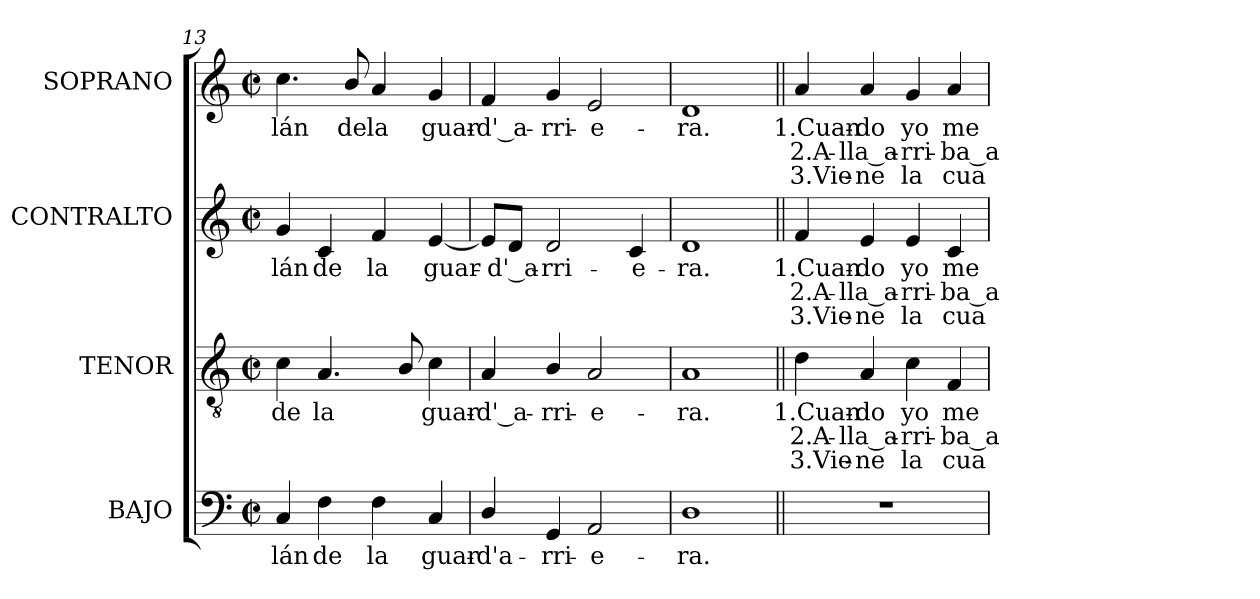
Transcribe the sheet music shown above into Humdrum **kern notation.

**kern	**text	**kern	**text	**text	**text	**kern	**text	**text	**text	**kern	**text	**text	**text
*part4	*part4	*part3	*part3	*part3	*part3	*part2	*part2	*part2	*part2	*part1	*part1	*part1	*part1
*staff4	*staff4	*staff3	*staff3	*staff3	*staff3	*staff2	*staff2	*staff2	*staff2	*staff1	*staff1	*staff1	*staff1
*I"BAJO	*	*I"TENOR	*	*	*	*I"CONTRALTO	*	*	*	*I"SOPRANO	*	*	*
*I'B.	*	*I'T.	*	*	*	*I'A.	*	*	*	*I'S.	*	*	*
*clefF4	*	*clefGv2	*	*	*	*clefG2	*	*	*	*clefG2	*	*	*
*	*	*ITrd7c12	*	*	*	*	*	*	*	*	*	*	*
*k[]	*	*k[]	*	*	*	*k[]	*	*	*	*k[]	*	*	*
*C:	*	*C:	*	*	*	*C:	*	*	*	*C:	*	*	*
*M2/2	*	*M2/2	*	*	*	*M2/2	*	*	*	*M2/2	*	*	*
*met(c|)	*	*met(c|)	*	*	*	*met(c|)	*	*	*	*met(c|)	*	*	*
=13	=13	=13	=13	=13	=13	=13	=13	=13	=13	=13	=13	=13	=13
!	!LO:LY:b:color=#000000	!	!	!	!	!	!	!	!	!	!	!	!
!	!	!	!LO:LY:b:color=#000000	!	!	!	!	!	!	!	!	!	!
!	!	!	!	!	!	!	!LO:LY:b:color=#000000	!	!	!	!	!	!
!	!	!	!	!	!	!	!	!	!	!	!LO:LY:b:color=#000000	!	!
4Ci/	-lán	4Ci\	de	.	.	4gi/	-lán	.	.	4.cci\	-lán	.	.
!	!LO:LY:b:color=#000000	!	!	!	!	!	!	!	!	!	!	!	!
!	!	!	!LO:LY:b:color=#000000	!	!	!	!	!	!	!	!	!	!
!	!	!	!	!	!	!	!LO:LY:b:color=#000000	!	!	!	!	!	!
4Fi\	de	4.AAi/	la	.	.	4ci/	de	.	.	.	.	.	.
!	!	!	!	!	!	!	!	!	!	!	!LO:LY:b:color=#000000	!	!
.	.	.	.	.	.	.	.	.	.	8bi/	de	.	.
!	!LO:LY:b:color=#000000	!	!	!	!	!	!	!	!	!	!	!	!
!	!	!	!	!	!	!	!LO:LY:b:color=#000000	!	!	!	!	!	!
!	!	!	!	!	!	!	!	!	!	!	!LO:LY:b:color=#000000	!	!
4Fi\	la	.	.	.	.	4fi/	la	.	.	4ai/	la	.	.
.	.	8BBi/	.	.	.	.	.	.	.	.	.	.	.
!	!LO:LY:b:color=#000000	!	!	!	!	!	!	!	!	!	!	!	!
!	!	!	!LO:LY:b:color=#000000	!	!	!	!	!	!	!	!	!	!
!	!	!	!	!	!	!	!LO:LY:b:color=#000000	!	!	!	!	!	!
!	!	!	!	!	!	!	!	!	!	!	!LO:LY:b:color=#000000	!	!
4Ci/	guar-	4Ci\	guar-	.	.	[4ei/	guar-	.	.	4gi/	guar-	.	.
=14	=14	=14	=14	=14	=14	=14	=14	=14	=14	=14	=14	=14	=14
!	!LO:LY:b:color=#000000	!	!	!	!	!	!	!	!	!	!	!	!
!	!	!	!LO:LY:b:color=#000000	!	!	!	!	!	!	!	!	!	!
!	!	!	!	!	!	!	!	!	!	!	!LO:LY:b:color=#000000	!	!
4Di/	-d'a-	4AAi/	-d'_a-	.	.	8ei/L]	.	.	.	4fi/	-d'_a-	.	.
!	!	!	!	!	!	!	!LO:LY:b:color=#000000	!	!	!	!	!	!
.	.	.	.	.	.	8di/J	-d'_a-	.	.	.	.	.	.
!	!LO:LY:b:color=#000000	!	!	!	!	!	!	!	!	!	!	!	!
!	!	!	!LO:LY:b:color=#000000	!	!	!	!	!	!	!	!	!	!
!	!	!	!	!	!	!	!LO:LY:b:color=#000000	!	!	!	!	!	!
!	!	!	!	!	!	!	!	!	!	!	!LO:LY:b:color=#000000	!	!
4GGi/	-rri-	4BBi/	-rri-	.	.	2di/	-rri-	.	.	4gi/	-rri-	.	.
!	!LO:LY:b:color=#000000	!	!	!	!	!	!	!	!	!	!	!	!
!	!	!	!LO:LY:b:color=#000000	!	!	!	!	!	!	!	!	!	!
!	!	!	!	!	!	!	!	!	!	!	!LO:LY:b:color=#000000	!	!
2AAi/	-e-	2AAi/	-e-	.	.	.	.	.	.	2ei/	-e-	.	.
!	!	!	!	!	!	!	!LO:LY:b:color=#000000	!	!	!	!	!	!
.	.	.	.	.	.	4ci/	-e-	.	.	.	.	.	.
=15	=15	=15	=15	=15	=15	=15	=15	=15	=15	=15	=15	=15	=15
!	!LO:LY:b:color=#000000	!	!	!	!	!	!	!	!	!	!	!	!
!	!	!	!LO:LY:b:color=#000000	!	!	!	!	!	!	!	!	!	!
!	!	!	!	!	!	!	!LO:LY:b:color=#000000	!	!	!	!	!	!
!	!	!	!	!	!	!	!	!	!	!	!LO:LY:b:color=#000000	!	!
1Di	-ra.	1AAi	-ra.	.	.	1di	-ra.	.	.	1di	-ra.	.	.
!!LO:PB:g=z
=16||	=16||	=16||	=16||	=16||	=16||	=16||	=16||	=16||	=16||	=16||	=16||	=16||	=16||
!	!	!	!LO:LY:b:color=#000000	!LO:LY:b:color=#000000	!LO:LY:b:color=#000000	!	!	!	!	!	!	!	!
!	!	!	!	!	!	!	!LO:LY:b:color=#000000	!LO:LY:b:color=#000000	!LO:LY:b:color=#000000	!	!	!	!
!	!	!	!	!	!	!	!	!	!	!	!LO:LY:b:color=#000000	!LO:LY:b:color=#000000	!LO:LY:b:color=#000000
1r	.	4Di\	1.Cuan-	2.A-	3.Vie-	4fi/	1.Cuan-	2.A-	3.Vie-	4ai/	1.Cuan-	2.A-	3.Vie-
!	!	!	!LO:LY:b:color=#000000	!LO:LY:b:color=#000000	!LO:LY:b:color=#000000	!	!	!	!	!	!	!	!
!	!	!	!	!	!	!	!LO:LY:b:color=#000000	!LO:LY:b:color=#000000	!LO:LY:b:color=#000000	!	!	!	!
!	!	!	!	!	!	!	!	!	!	!	!LO:LY:b:color=#000000	!LO:LY:b:color=#000000	!LO:LY:b:color=#000000
.	.	4AAi/	-do	-lla_a-	-ne	4ei/	-do	-lla_a-	-ne	4ai/	-do	-lla_a-	-ne
!	!	!	!LO:LY:b:color=#000000	!LO:LY:b:color=#000000	!LO:LY:b:color=#000000	!	!	!	!	!	!	!	!
!	!	!	!	!	!	!	!LO:LY:b:color=#000000	!LO:LY:b:color=#000000	!LO:LY:b:color=#000000	!	!	!	!
!	!	!	!	!	!	!	!	!	!	!	!LO:LY:b:color=#000000	!LO:LY:b:color=#000000	!LO:LY:b:color=#000000
.	.	4Ci\	yo	-rri-	la	4ei/	yo	-rri-	la	4gi/	yo	-rri-	la
!	!	!	!LO:LY:b:color=#000000	!LO:LY:b:color=#000000	!LO:LY:b:color=#000000	!	!	!	!	!	!	!	!
!	!	!	!	!	!	!	!LO:LY:b:color=#000000	!LO:LY:b:color=#000000	!LO:LY:b:color=#000000	!	!	!	!
!	!	!	!	!	!	!	!	!	!	!	!LO:LY:b:color=#000000	!LO:LY:b:color=#000000	!LO:LY:b:color=#000000
.	.	4FFi/	me	-ba_a-	cua-	4ci/	me	-ba_a-	cua-	4ai/	me	-ba_a-	cua-
=	=	=	=	=	=	=	=	=	=	=	=	=	=
*-	*-	*-	*-	*-	*-	*-	*-	*-	*-	*-	*-	*-	*-
